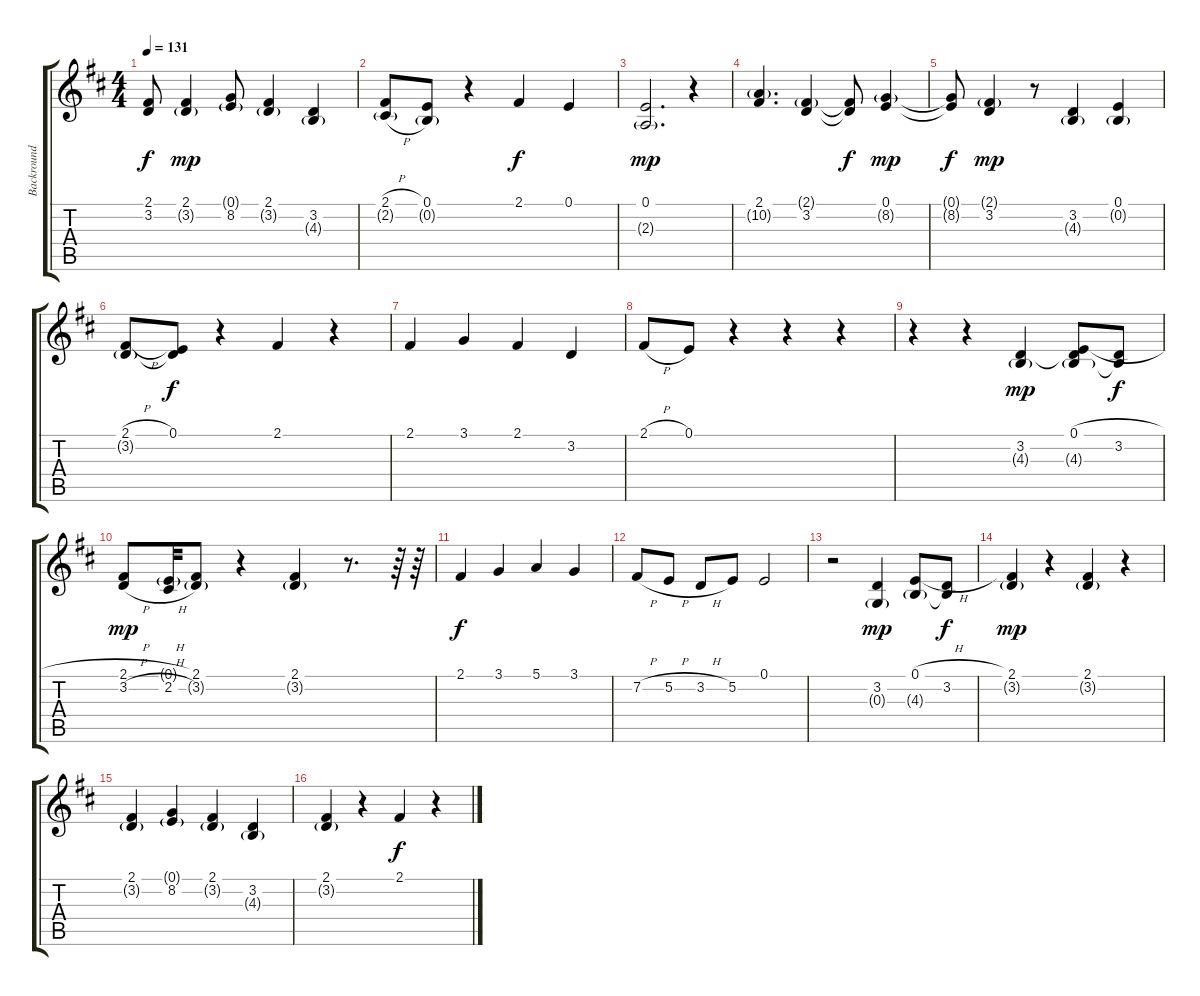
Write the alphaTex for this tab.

\track ("Backround Vocals" "Backround ") {instrument clarinet}
\staff {score tabs}
\tuning (E4 B3 G3 D3 A2 E2) {hide}
\ts (4 4)
\tempo 131
\clef g2
\ks d
(2.1{t} 3.2{t}).8{dy f} (2.1 3.2{g}).4{dy mp} (0.1{g} 8.2).8 (2.1 3.2{g}).4 (3.2 4.3{g}).4 |
(2.1{h} 2.2{h g}).8 (0.1 0.2{g}).8 r.4 2.1.4{dy f} 0.1.4 |
(0.1 2.3{g}).2{d dy mp} r.4 |
(2.1 10.2{g}).4{d} (2.1{g} 3.2).4 (2.1{t} 3.2{t}).8{dy f} (0.1 8.2{g}).4{dy mp} |
(0.1{t} 8.2{t}).8{dy f} (2.1{g} 3.2).4{dy mp} r.8 (3.2 4.3{g}).4 (0.1 0.2{g}).4 |
(2.1{h} 3.2{g}).8 (0.1 3.2{t}).8{dy f} r.4 2.1.4 r.4 |
2.1.4 3.1.4 2.1.4 3.2.4 |
2.1{h}.8 0.1.8 r.4 r.4 r.4 |
r.4 r.4 (3.2 4.3{g}).4{dy mp} (0.1{h} 3.2{t} 4.3{g}).8 (3.2 4.3{t}).8{dy f} |
(2.1{h} 3.2{h}).8{dy mp} (0.1{h g} 2.2{h}).32 (2.1 3.2{g}).8 r.4 (2.1 3.2{g}).4 r.8{d} r.64 r.64 |
2.1.4{dy f} 3.1.4 5.1.4 3.1.4 |
7.2{h}.8 5.2{h}.8 3.2{h}.8 5.2.8 0.1.2 |
r.2 (3.2 0.3{g}).4{dy mp} (0.1{h} 4.3{g}).8 (3.2 4.3{t}).8{dy f} |
(2.1 3.2{g}).4{dy mp} r.4 (2.1 3.2{g}).4 r.4 |
(2.1 3.2{g}).4 (0.1{g} 8.2).4 (2.1 3.2{g}).4 (3.2 4.3{g}).4 |
(2.1 3.2{g}).4 r.4 2.1.4{dy f} r.4
